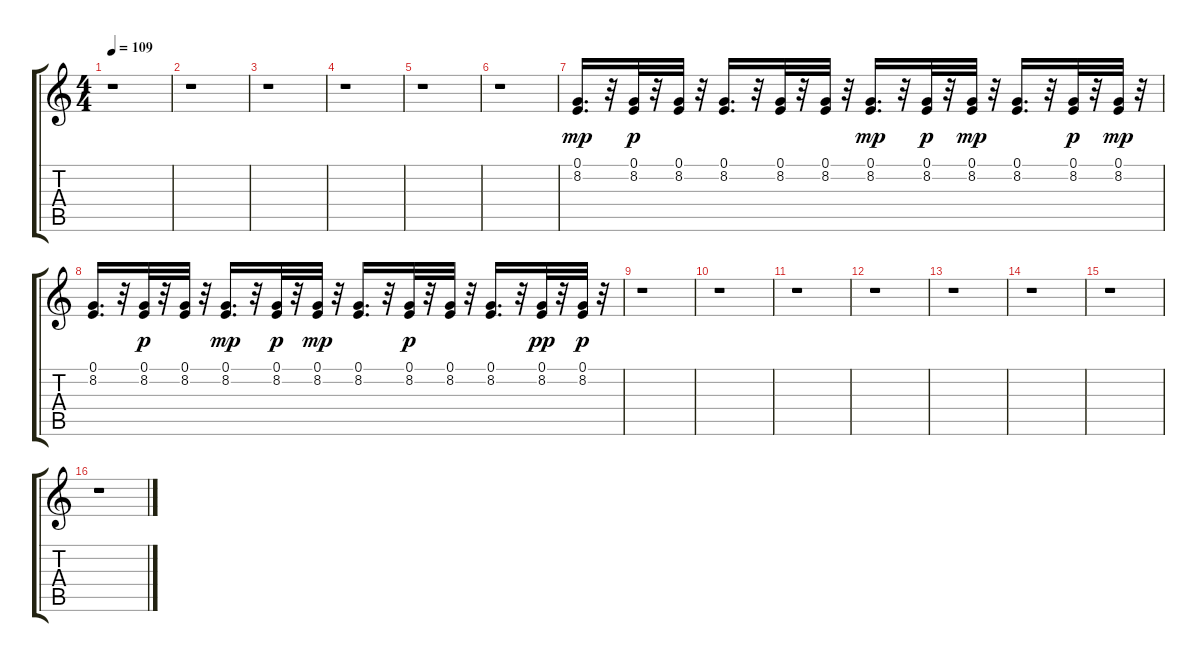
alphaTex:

\track "" {instrument fiddle}
\staff {score tabs}
\tuning (E4 B3 G3 D3 A2 E2) {hide}
\ts (4 4)
\tempo 109
\clef g2
\ks c
r.1{dy p} |
r.1 |
r.1 |
r.1 |
r.1 |
r.1 |
(0.1 8.2).16{d dy mp} r.32 (0.1 8.2).32{dy p} r.32 (0.1 8.2).32 r.32 (0.1 8.2).16{d} r.32 (0.1 8.2).32 r.32 (0.1 8.2).32 r.32 (0.1 8.2).16{d dy mp} r.32 (0.1 8.2).32{dy p} r.32 (0.1 8.2).32{dy mp} r.32 (0.1 8.2).16{d} r.32 (0.1 8.2).32{dy p} r.32 (0.1 8.2).32{dy mp} r.32 |
(0.1 8.2).16{d} r.32 (0.1 8.2).32{dy p} r.32 (0.1 8.2).32 r.32 (0.1 8.2).16{d dy mp} r.32 (0.1 8.2).32{dy p} r.32 (0.1 8.2).32{dy mp} r.32 (0.1 8.2).16{d} r.32 (0.1 8.2).32{dy p} r.32 (0.1 8.2).32 r.32 (0.1 8.2).16{d} r.32 (0.1 8.2).32{dy pp} r.32 (0.1 8.2).32{dy p} r.32 |
r.1 |
r.1 |
r.1 |
r.1 |
r.1 |
r.1 |
r.1 |
r.1
